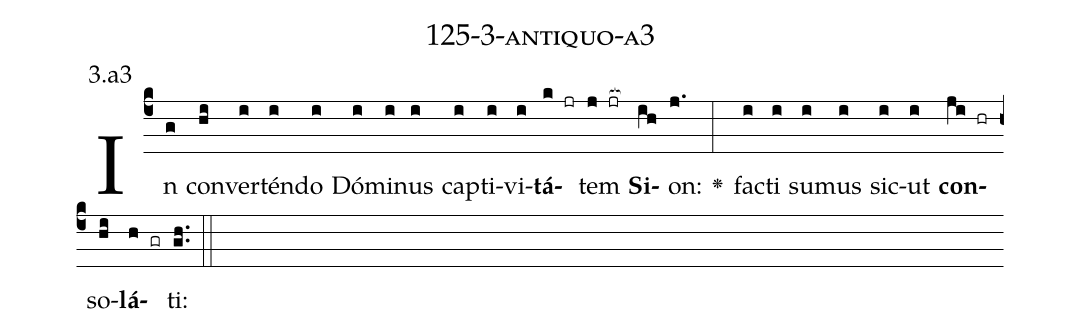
name: 125-3-antiquo-a3;
annotation: 3.a3;
%%
(c4)In(g) con(hi)ver(i)tén(i)do(i) Dó(i)mi(i)nus(i) cap(i)ti(i)vi(i)<b>tá</b>(k jr)tem(j jr[ocb:1{]) <b>Si</b>(ih[ocb:0}])on:(j.) <v>\greheightstar</v>(:) fac(i)ti(i) su(i)mus(i) sic(i)ut(i) <b>con</b>(ji hr)so(hi)<b>lá</b>(h gr)ti:(gh..) (::)


%E(i) u(i) o(ji) u(hi) a(h) e.(gh..) (::)
